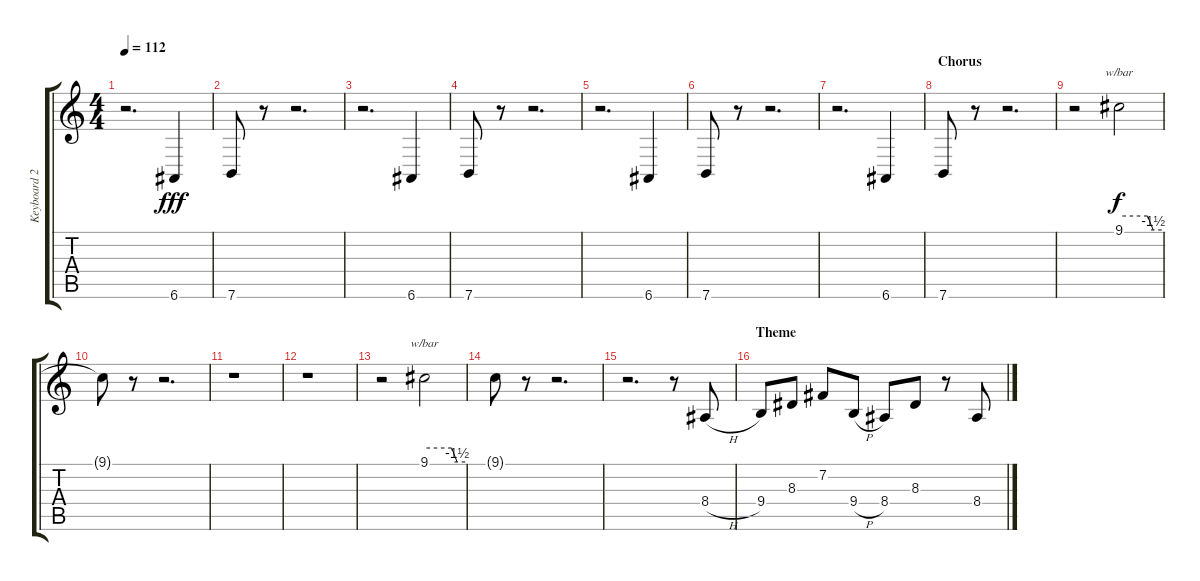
\track ("Keyboard 2" "Keyboard 2") {instrument pad3polysynth}
\staff {score tabs}
\tuning (E4 B3 G3 D3 A2 E2) {hide}
\ts (4 4)
\tempo 112
\clef g2
\ks c
r.2{d dy fff} 6.6.4 |
7.6.8 r.8 r.2{d} |
r.2{d} 6.6.4 |
7.6.8 r.8 r.2{d} |
r.2{d} 6.6.4 |
7.6.8 r.8 r.2{d} |
r.2{d} 6.6.4 |
\section ("" "Chorus")
7.6.8 r.8 r.2{d} |
r.2 9.1.2{tbe (custom default 0 0 40 0 48 -6 60 -6) dy f volume 16 instrument pad3polysynth} |
9.1{t}.8 r.8{volume 0} r.2{d} |
r.1 |
r.1 |
r.2 9.1.2{tbe (custom default 0 0 40 0 48 -6 60 -6) volume 16 instrument pad3polysynth} |
9.1{t}.8 r.8{volume 0} r.2{d} |
r.2{d} r.8 8.4{h}.8{volume 10 instrument brasssection} |
\section ("" "Theme")
9.4.8 8.3.8 7.2.8 9.4{h}.8 8.4.8 8.3.8 r.8 8.4{h}.8
